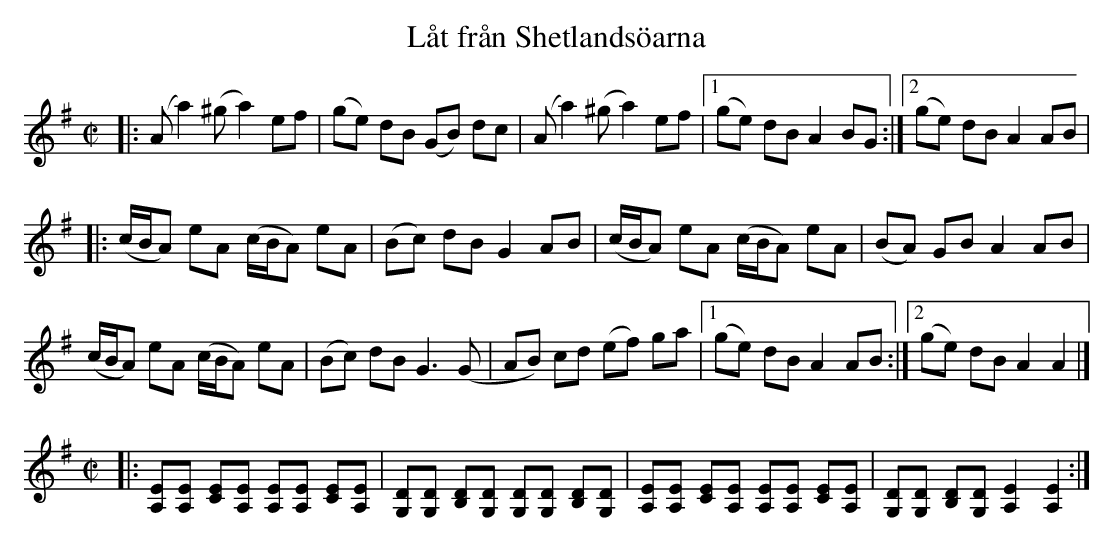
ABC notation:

X:1
T: Låt från Shetlandsöarna
M: C|
K: G
|: (Aa2)(^ga2)ef | (ge) dB (GB) dc | (Aa2)(^ga2)ef |1 (ge) dB A2 BG :|2 (ge) dB A2 AB |
|: (c/B/A) eA (c/B/A) eA | (Bc) dB G2 AB | (c/B/A) eA (c/B/A) eA | (BA) GB A2 AB |
(c/B/A) eA (c/B/A) eA | (Bc) dB G3(G | AB) cd (ef) ga |1 (ge) dB A2 AB :|2 (ge) dB A2 A2 |]
T:
T:
T:
T:
T:
T:
T:
|: [A,E][A,E] [CE][A,E] [A,E][A,E] [CE][A,E] | [G,D][G,D] [B,D][G,D] [G,D][G,D] [B,D][G,D] | [A,E][A,E] [CE][A,E] [A,E][A,E] [CE][A,E] | [G,D][G,D] [B,D][G,D] [A,2E2] [A,2E2] :|
